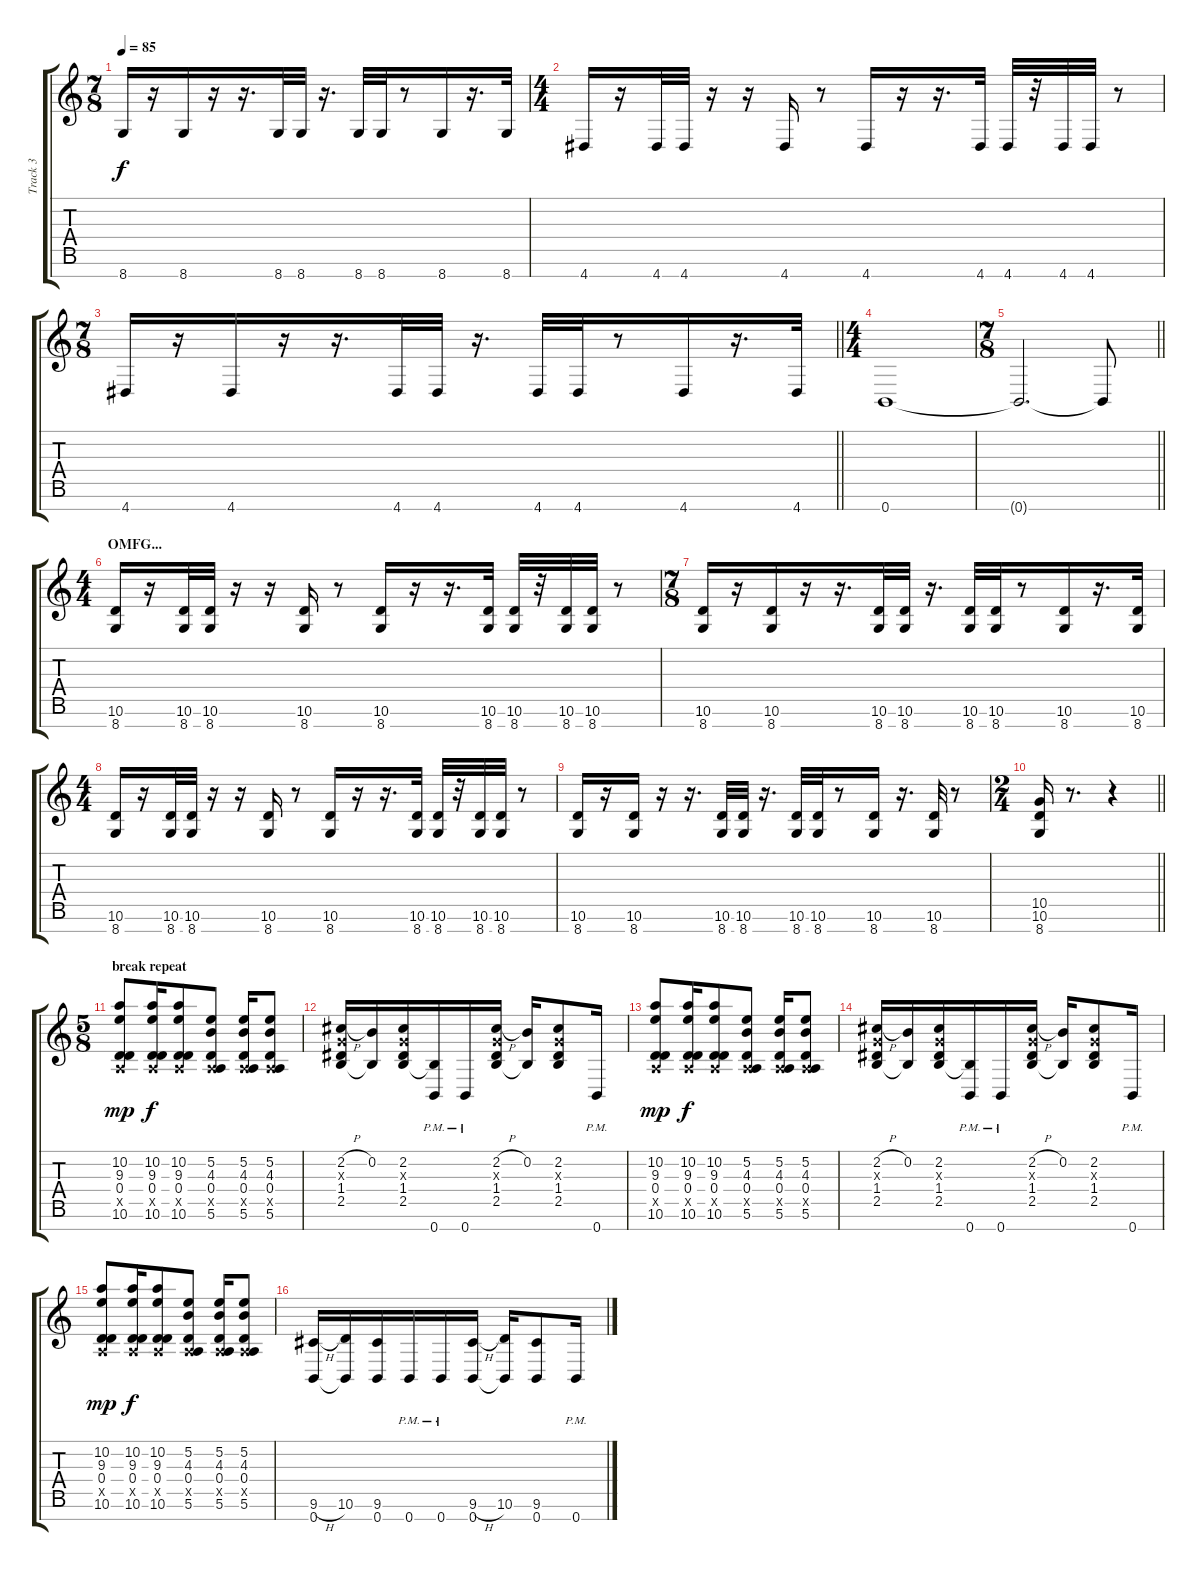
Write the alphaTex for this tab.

\track ("Track 3" "Track 3") {instrument distortionguitar}
\staff {score tabs}
\tuning (E4 B3 G3 D3 A2 E2 B1) {hide}
\ts (7 8)
\tempo 85
\clef g2
\ks c
8.7.16{dy f} r.16 8.7.16 r.16 r.16{d} 8.7.32 8.7.32 r.16{d} 8.7.32 8.7.32 r.8 8.7.16 r.16{d} 8.7.32 |
\ts (4 4)
4.7.16 r.16 4.7.32 4.7.32 r.16 r.16 4.7.16 r.8 4.7.16 r.16 r.16{d} 4.7.32 4.7.32 r.32 4.7.32 4.7.32 r.8 |
\ts (7 8)
\barLineRight lightlight
4.7.16 r.16 4.7.16 r.16 r.16{d} 4.7.32 4.7.32 r.16{d} 4.7.32 4.7.32 r.8 4.7.16 r.16{d} 4.7.32 |
\ts (4 4)
0.7.1 |
\ts (7 8)
\barLineRight lightlight
0.7{t}.2{d} 0.7{t}.8 |
\ts (4 4)
\section ("" "OMFG...")
(10.6 8.7).16 r.16 (10.6 8.7).32 (10.6 8.7).32 r.16 r.16 (10.6 8.7).16 r.8 (10.6 8.7).16 r.16 r.16{d} (10.6 8.7).32 (10.6 8.7).32 r.32 (10.6 8.7).32 (10.6 8.7).32 r.8 |
\ts (7 8)
(10.6 8.7).16 r.16 (10.6 8.7).16 r.16 r.16{d} (10.6 8.7).32 (10.6 8.7).32 r.16{d} (10.6 8.7).32 (10.6 8.7).32 r.8 (10.6 8.7).16 r.16{d} (10.6 8.7).32 |
\ts (4 4)
(10.6 8.7).16 r.16 (10.6 8.7).32 (10.6 8.7).32 r.16 r.16 (10.6 8.7).16 r.8 (10.6 8.7).16 r.16 r.16{d} (10.6 8.7).32 (10.6 8.7).32 r.32 (10.6 8.7).32 (10.6 8.7).32 r.8 |
(10.6 8.7).16 r.16 (10.6 8.7).16 r.16 r.16{d} (10.6 8.7).32 (10.6 8.7).32 r.16{d} (10.6 8.7).32 (10.6 8.7).32 r.8 (10.6 8.7).16 r.16{d} (10.6 8.7).32 r.8 |
\ts (2 4)
\barLineRight lightlight
(10.5 10.6 8.7).16 r.8{d} r.4 |
\ts (5 8)
\section ("" "break repeat")
(10.2 9.3 0.4 0.5{x} 10.6).8{dy mp} (10.2 9.3 0.4 0.5{x} 10.6).16{dy f} (10.2 9.3 0.4 0.5{x} 10.6).8 (5.2 4.3 0.4 0.5{x} 5.6).8 (5.2 4.3 0.4 0.5{x} 5.6).16 (5.2 4.3 0.4 0.5{x} 5.6).8 |
(2.2{h} 0.3{x} 1.4 2.5).16 (0.2 2.5{t}).16 (2.2 0.3{x} 1.4 2.5).16 (2.5{t} 0.7{pm}).16 0.7{pm}.16 (2.2{h} 0.3{x} 1.4 2.5).16 (0.2 2.5{t}).16 (2.2 0.3{x} 1.4 2.5).8 0.7{pm}.16 |
(10.2 9.3 0.4 0.5{x} 10.6).8{dy mp} (10.2 9.3 0.4 0.5{x} 10.6).16{dy f} (10.2 9.3 0.4 0.5{x} 10.6).8 (5.2 4.3 0.4 0.5{x} 5.6).8 (5.2 4.3 0.4 0.5{x} 5.6).16 (5.2 4.3 0.4 0.5{x} 5.6).8 |
(2.2{h} 0.3{x} 1.4 2.5).16 (0.2 2.5{t}).16 (2.2 0.3{x} 1.4 2.5).16 (2.5{t} 0.7{pm}).16 0.7{pm}.16 (2.2{h} 0.3{x} 1.4 2.5).16 (0.2 2.5{t}).16 (2.2 0.3{x} 1.4 2.5).8 0.7{pm}.16 |
(10.2 9.3 0.4 0.5{x} 10.6).8{dy mp} (10.2 9.3 0.4 0.5{x} 10.6).16{dy f} (10.2 9.3 0.4 0.5{x} 10.6).8 (5.2 4.3 0.4 0.5{x} 5.6).8 (5.2 4.3 0.4 0.5{x} 5.6).16 (5.2 4.3 0.4 0.5{x} 5.6).8 |
(9.6{h} 0.7).16 (10.6 0.7{t}).16 (9.6 0.7).16 0.7{pm}.16 0.7{pm}.16 (9.6{h} 0.7).16 (10.6 0.7{t}).16 (9.6 0.7).8 0.7{pm}.16
